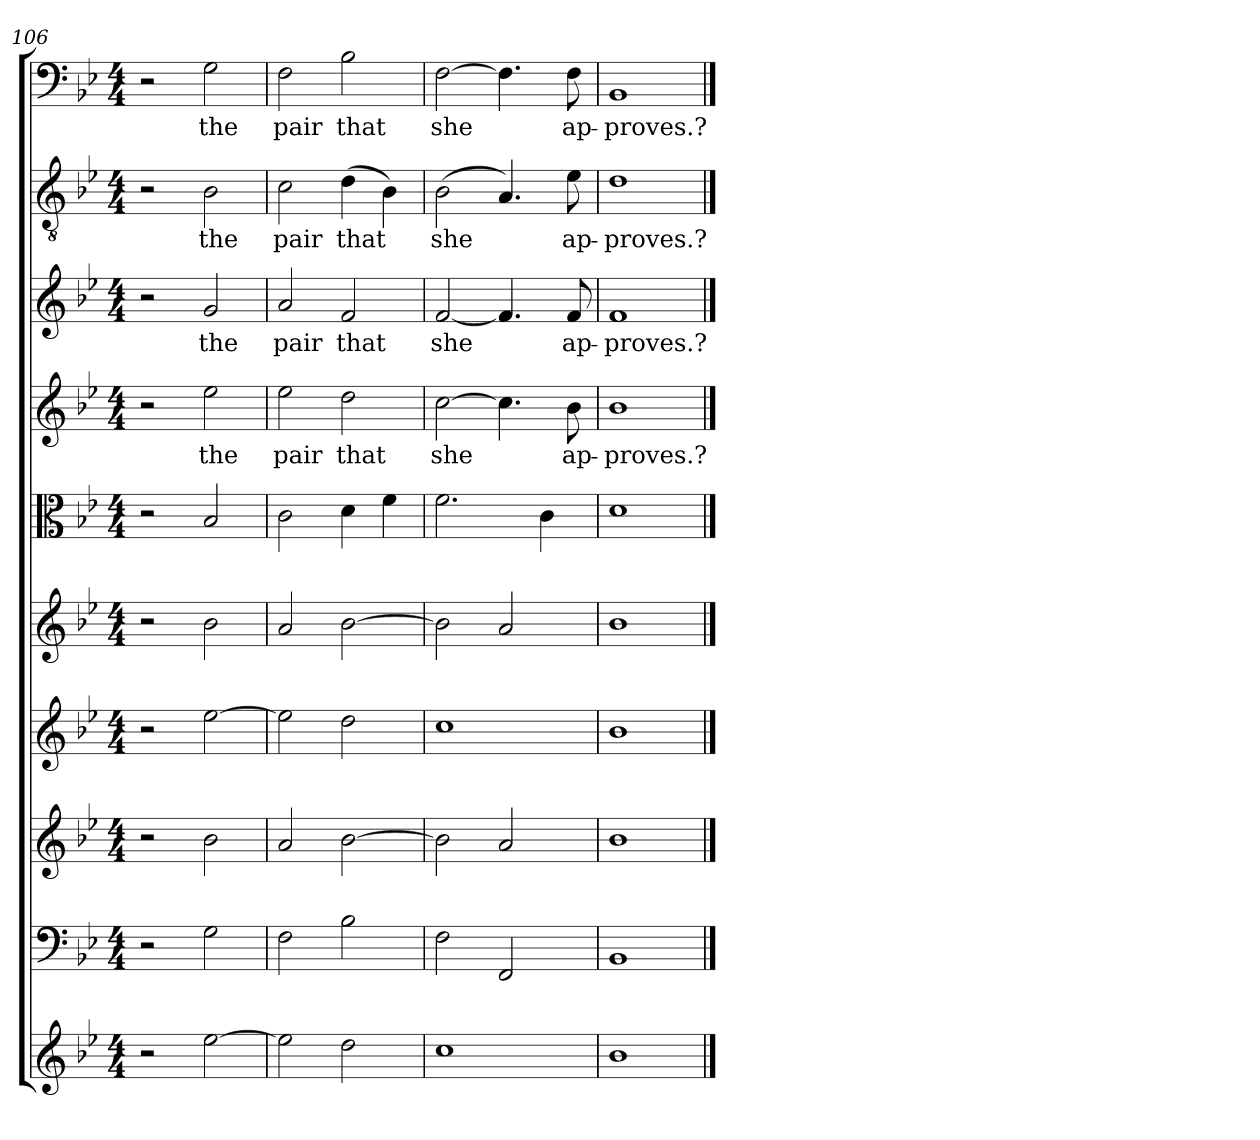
**kern	**kern	**kern	**kern	**kern	**kern	**kern	**text	**kern	**text	**kern	**text	**kern	**text
*part10	*part9	*part8	*part7	*part6	*part5	*part4	*part4	*part3	*part3	*part2	*part2	*part1	*part1
*staff10	*staff9	*staff8	*staff7	*staff6	*staff5	*staff4	*staff4	*staff3	*staff3	*staff2	*staff2	*staff1	*staff1
*clefG2	*clefF4	*clefG2	*clefG2	*clefG2	*clefC3	*clefG2	*	*clefG2	*	*clefGv2	*	*clefF4	*
*k[b-e-]	*k[b-e-]	*k[b-e-]	*k[b-e-]	*k[b-e-]	*k[b-e-]	*k[b-e-]	*	*k[b-e-]	*	*k[b-e-]	*	*k[b-e-]	*
*B-:	*B-:	*B-:	*B-:	*B-:	*B-:	*B-:	*	*B-:	*	*B-:	*	*B-:	*
*M4/4	*M4/4	*M4/4	*M4/4	*M4/4	*M4/4	*M4/4	*	*M4/4	*	*M4/4	*	*M4/4	*
=106	=106	=106	=106	=106	=106	=106	=106	=106	=106	=106	=106	=106	=106
2r	2r	2r	2r	2r	2r	2r	.	2r	.	2r	.	2r	.
[2ee-\	2G\	2b-\	[2ee-\	2b-\	2B-/	2ee-\	the	2g/	the	2B-\	the	2G\	the
=107	=107	=107	=107	=107	=107	=107	=107	=107	=107	=107	=107	=107	=107
2ee-\]	2F\	2a/	2ee-\]	2a/	2c\	2ee-\	pair	2a/	pair	2c\	pair	2F\	pair
2dd\	2B-\	[2b-\	2dd\	[2b-\	4d\	2dd\	that	2f/	that	(4d\	that	2B-\	that
.	.	.	.	.	4f\	.	.	.	.	4B-\)	.	.	.
=108	=108	=108	=108	=108	=108	=108	=108	=108	=108	=108	=108	=108	=108
1cc\	2F\	2b-\]	1cc\	2b-\]	2.f\	[2cc\	she	[2f/	she	(2B-\	she	[2F\	she
.	2FF/	2a/	.	2a/	.	4.cc\]	.	4.f/]	.	4.A/)	.	4.F\]	.
.	.	.	.	.	4c\	.	.	.	.	.	.	.	.
.	.	.	.	.	.	8b-\	ap-	8f/	ap-	8e-\	ap-	8F\	ap-
=109	=109	=109	=109	=109	=109	=109	=109	=109	=109	=109	=109	=109	=109
1b-\	1BB-/	1b-\	1b-\	1b-\	1d\	1b-\	-proves.?	1f\	-proves.?	1d\	-proves.?	1BB-/	-proves.?
==	==	==	==	==	==	==	==	==	==	==	==	==	==
*-	*-	*-	*-	*-	*-	*-	*-	*-	*-	*-	*-	*-	*-
